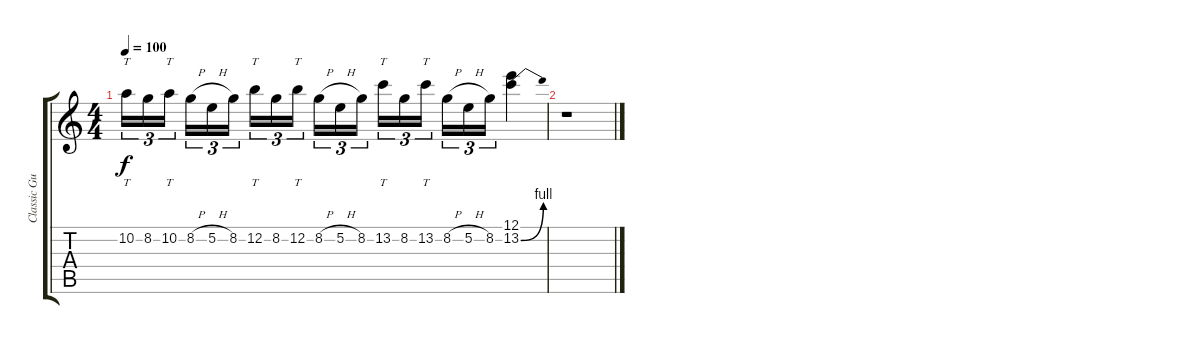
\track ("Classic Guitar" "Classic Gu") {instrument acousticguitarnylon}
\staff {score tabs}
\tuning (E4 B3 G3 D3 A2 E2) {hide}
\ts (4 4)
\tempo 100
\clef g2
\ks c
10.2.16{tt tu (3 2) dy f instrument acousticguitarnylon} 8.2.16{tu (3 2)} 10.2.16{tt tu (3 2)} 8.2{h}.16{tu (3 2)} 5.2{h}.16{tu (3 2)} 8.2.16{tu (3 2)} 12.2.16{tt tu (3 2)} 8.2.16{tu (3 2)} 12.2.16{tt tu (3 2)} 8.2{h}.16{tu (3 2)} 5.2{h}.16{tu (3 2)} 8.2.16{tu (3 2)} 13.2.16{tt tu (3 2)} 8.2.16{tu (3 2)} 13.2.16{tt tu (3 2)} 8.2{h}.16{tu (3 2)} 5.2{h}.16{tu (3 2)} 8.2.16{tu (3 2)} (12.1 13.2{be (bend 0 0 60 4)}).4 |
r.1
